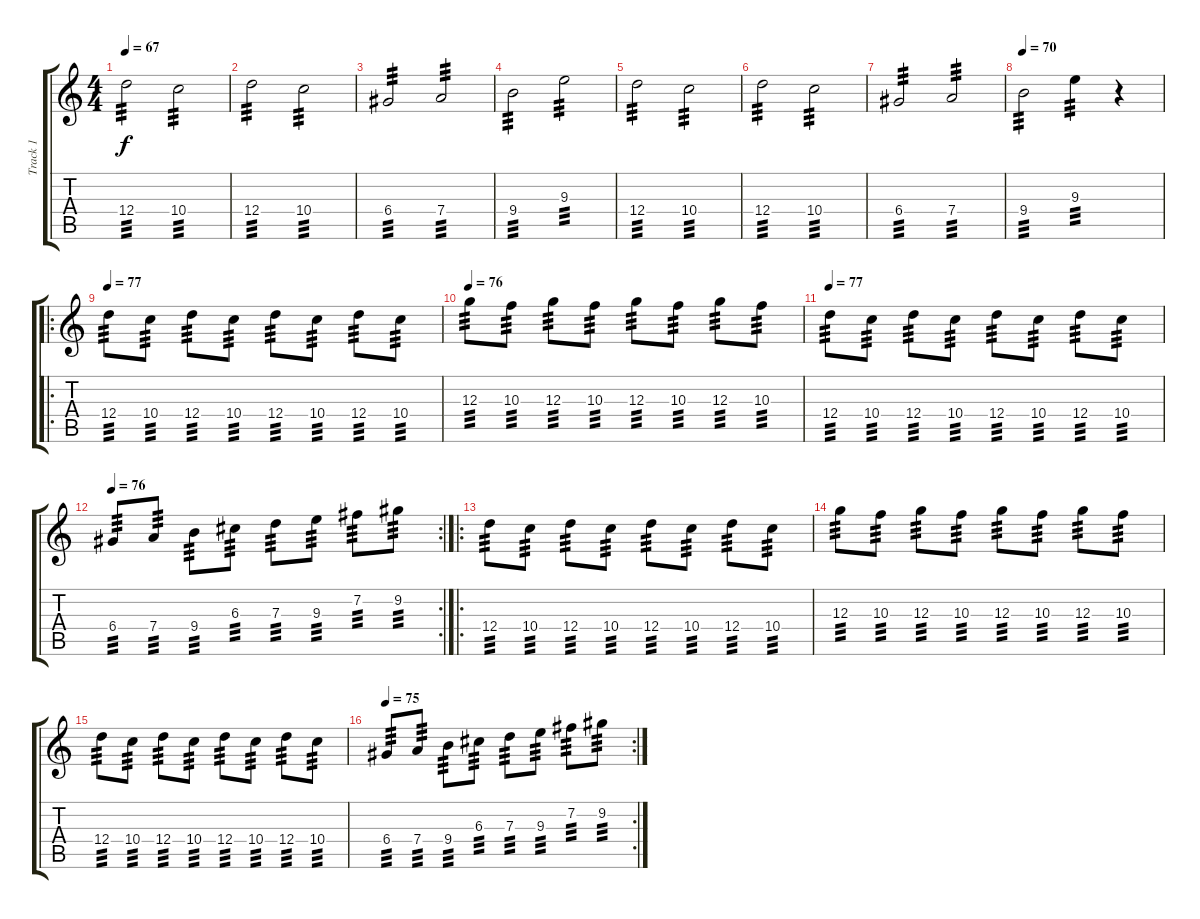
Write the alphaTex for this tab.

\track ("Track 1" "Track 1") {instrument distortionguitar}
\staff {score tabs}
\tuning (E4 B3 G3 D3 A2 E2) {hide}
\ts (4 4)
\tempo 67
\clef g2
\ks c
12.4.2{tp 3 dy f instrument distortionguitar} 10.4.2{tp 3} |
12.4.2{tp 3} 10.4.2{tp 3} |
6.4.2{tp 3} 7.4.2{tp 3} |
9.4.2{tp 3} 9.3.2{tp 3} |
12.4.2{tp 3} 10.4.2{tp 3} |
12.4.2{tp 3} 10.4.2{tp 3} |
6.4.2{tp 3} 7.4.2{tp 3} |
\tempo 70
9.4.2{tp 3} 9.3.4{tp 3} r.4 |
\ro
\tempo 77
12.4.8{tp 3} 10.4.8{tp 3} 12.4.8{tp 3} 10.4.8{tp 3} 12.4.8{tp 3} 10.4.8{tp 3} 12.4.8{tp 3} 10.4.8{tp 3} |
\tempo 76
12.3.8{tp 3} 10.3.8{tp 3} 12.3.8{tp 3} 10.3.8{tp 3} 12.3.8{tp 3} 10.3.8{tp 3} 12.3.8{tp 3} 10.3.8{tp 3} |
\tempo 77
12.4.8{tp 3} 10.4.8{tp 3} 12.4.8{tp 3} 10.4.8{tp 3} 12.4.8{tp 3} 10.4.8{tp 3} 12.4.8{tp 3} 10.4.8{tp 3} |
\rc 2
\tempo 76
6.4.8{tp 3} 7.4.8{tp 3} 9.4.8{tp 3} 6.3.8{tp 3} 7.3.8{tp 3} 9.3.8{tp 3} 7.2.8{tp 3} 9.2.8{tp 3} |
\ro
12.4.8{tp 3} 10.4.8{tp 3} 12.4.8{tp 3} 10.4.8{tp 3} 12.4.8{tp 3} 10.4.8{tp 3} 12.4.8{tp 3} 10.4.8{tp 3} |
12.3.8{tp 3} 10.3.8{tp 3} 12.3.8{tp 3} 10.3.8{tp 3} 12.3.8{tp 3} 10.3.8{tp 3} 12.3.8{tp 3} 10.3.8{tp 3} |
12.4.8{tp 3} 10.4.8{tp 3} 12.4.8{tp 3} 10.4.8{tp 3} 12.4.8{tp 3} 10.4.8{tp 3} 12.4.8{tp 3} 10.4.8{tp 3} |
\rc 2
\tempo 75
6.4.8{tp 3} 7.4.8{tp 3} 9.4.8{tp 3} 6.3.8{tp 3} 7.3.8{tp 3} 9.3.8{tp 3} 7.2.8{tp 3} 9.2.8{tp 3}
